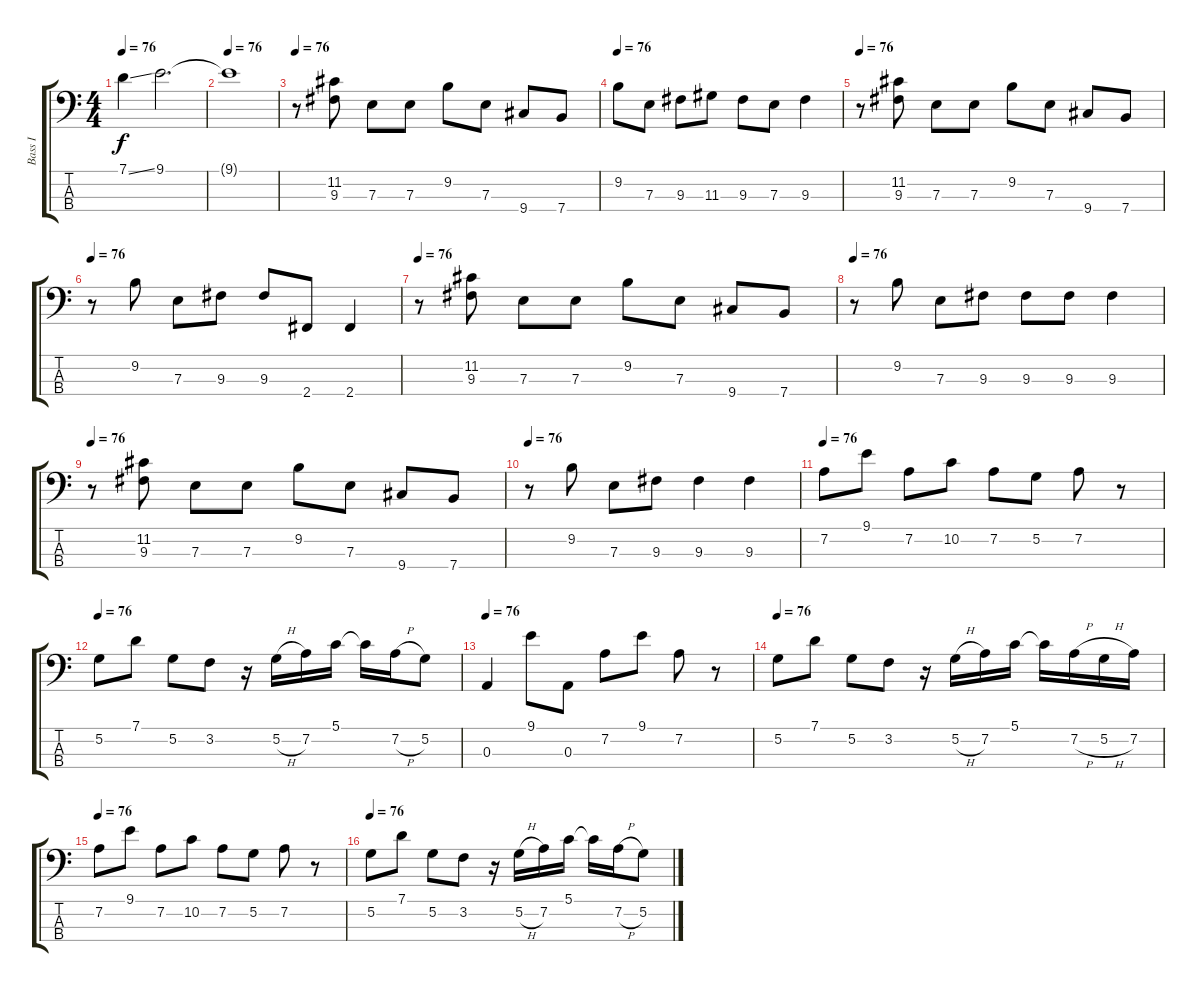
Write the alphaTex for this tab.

\track ("Bass I" "Bass I") {instrument electricbassfinger}
\staff {score tabs}
\tuning (G2 D2 A1 E1) {hide}
\ts (4 4)
\tempo 76
\clef f4
\ks c
7.1{ss}.4{dy f} 9.1.2{d} |
\tempo 76
9.1{t}.1 |
\tempo 76
r.8 (11.2 9.3).8 7.3.8 7.3.8 9.2.8 7.3.8 9.4.8 7.4.8 |
\tempo 76
9.2.8 7.3.8 9.3.8 11.3.8 9.3.8 7.3.8 9.3.4 |
\tempo 76
r.8 (11.2 9.3).8 7.3.8 7.3.8 9.2.8 7.3.8 9.4.8 7.4.8 |
\tempo 76
r.8 9.2.8 7.3.8 9.3.8 9.3.8 2.4.8 2.4.4 |
\tempo 76
r.8 (11.2 9.3).8 7.3.8 7.3.8 9.2.8 7.3.8 9.4.8 7.4.8 |
\tempo 76
r.8 9.2.8 7.3.8 9.3.8 9.3.8 9.3.8 9.3.4 |
\tempo 76
r.8 (11.2 9.3).8 7.3.8 7.3.8 9.2.8 7.3.8 9.4.8 7.4.8 |
\tempo 76
r.8 9.2.8 7.3.8 9.3.8 9.3.4 9.3.4 |
\tempo 76
7.2.8 9.1.8 7.2.8 10.2.8 7.2.8 5.2.8 7.2.8 r.8 |
\tempo 76
5.2.8 7.1.8 5.2.8 3.2.8 r.16 5.2{h}.16 7.2.16 5.1.16 5.1{t}.16 7.2{h}.16 5.2.8 |
\tempo 76
0.3.4 9.1.8 0.3.8 7.2.8 9.1.8 7.2.8 r.8 |
\tempo 76
5.2.8 7.1.8 5.2.8 3.2.8 r.16 5.2{h}.16 7.2.16 5.1.16 5.1{t}.16 7.2{h}.16 5.2{h}.16 7.2.16 |
\tempo 76
7.2.8 9.1.8 7.2.8 10.2.8 7.2.8 5.2.8 7.2.8 r.8 |
\tempo 76
5.2.8 7.1.8 5.2.8 3.2.8 r.16 5.2{h}.16 7.2.16 5.1.16 5.1{t}.16 7.2{h}.16 5.2.8
